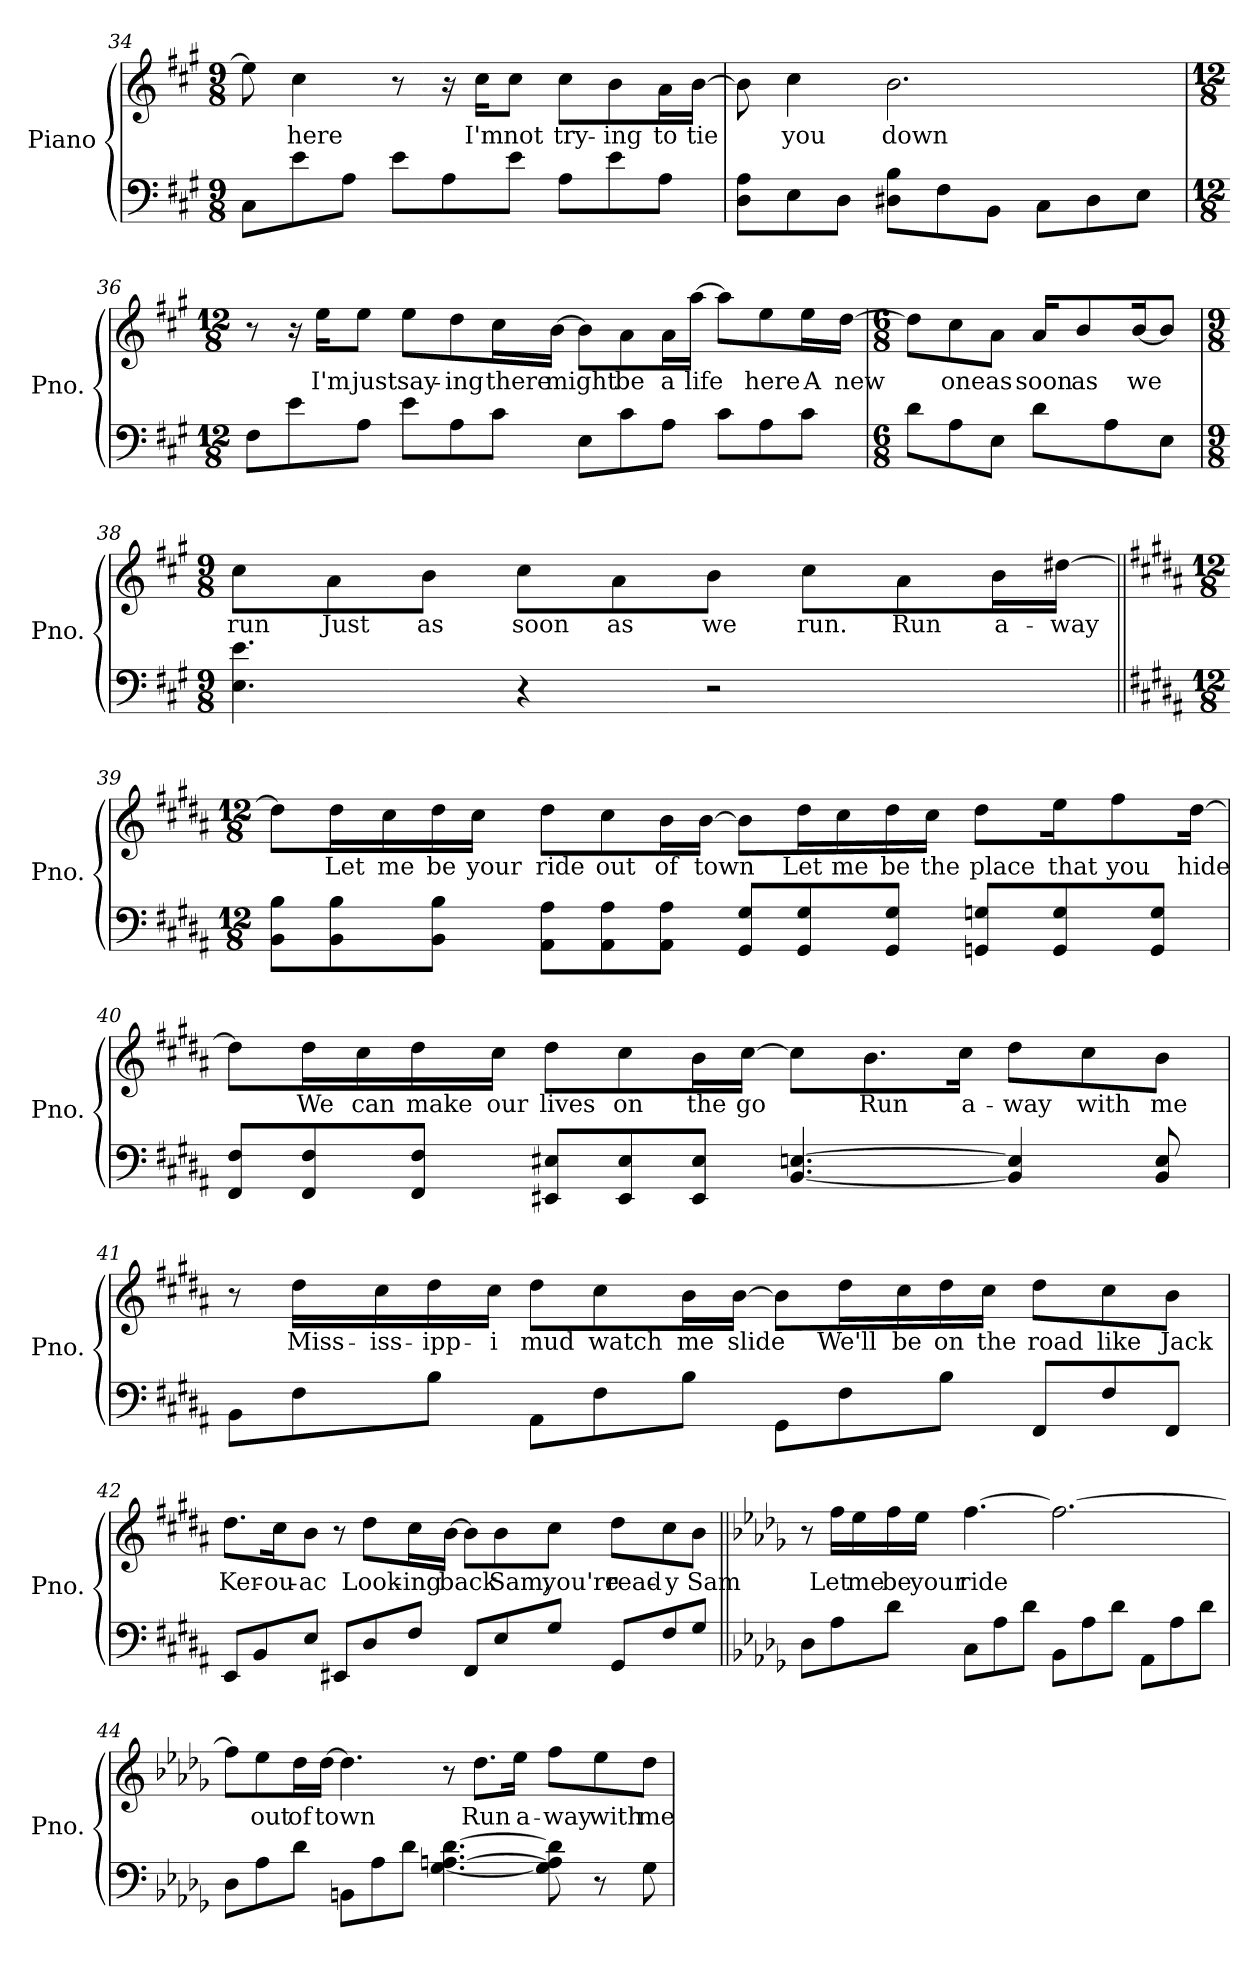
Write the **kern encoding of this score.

**kern	**kern	**text
*part1	*part1	*part1
*staff2	*staff1	*staff1
*I"Piano	*	*
*I'Pno.	*	*
*clefF4	*clefG2	*
*k[f#c#g#]	*k[f#c#g#]	*
*M9/8	*M9/8	*
=34	=34	=34
8C#\L	8ee\]	.
8e\	4cc#\	here
8A\J	.	.
8e\L	8r	.
8A\	16r	.
.	16cc#\KL	I'm
8e\J	8cc#\J	not
8A\L	8cc#\L	try-
8e\	8b\	-ing
8A\J	16a\L	to
.	[16b\JJ	tie
!!LO:LB:g=z
=35	=35	=35
8D\ 8A\L	8b\]	.
8E\	4cc#\	you
8D\J	.	.
8D#X\ 8B\L	2.b\	down
8F#\	.	.
8BB\J	.	.
8C#\L	.	.
8D#\	.	.
8E\J	.	.
=36	=36	=36
*M12/8	*M12/8	*
8F#\L	8r	.
8e\	16r	.
.	16ee\KL	I'm
8A\J	8ee\J	just
8e\L	8ee\L	say-
8A\	8dd\	-ing
8c#\J	16cc#\L	there
.	[16b\JJ	might
8E\L	8b\L]	.
8c#\	8a\	be
8A\J	16a\L	a
.	[16aa\JJ	life
8c#\L	8aa\L]	.
8A\	8ee\	here
8c#\J	16ee\L	A
.	[16dd\JJ	new
!!LO:PB:g=z
=37	=37	=37
*M6/8	*M6/8	*
8d\L	8dd\L]	.
8A\	8cc#\	one
8E\J	8a\J	as
8d\L	16a/KL	soon
.	8b/	as
8A\	.	.
.	[16b/K	we
8E\J	8b/J]	.
=38	=38	=38
*M9/8	*M9/8	*
4.E\ 4.e\	8cc#\L	run
.	8a\	Just
.	8b\J	as
4r	8cc#\L	soon
.	8a\	as
2r	8b\J	we
.	8cc#\L	run.
.	8a\	Run
.	16b\L	a-
.	[16dd#X\JJ	-way
!!LO:LB:g=z
=39||	=39||	=39||
*k[f#c#g#d#a#]	*k[f#c#g#d#a#]	*
*M12/8	*M12/8	*
8BB\ 8B\L	8dd#\L]	.
8BB\ 8B\	16dd#\L	Let
.	16cc#\	me
8BB\ 8B\J	16dd#\	be
.	16cc#\JJ	your
8AA#\ 8A#\L	8dd#\L	ride
8AA#\ 8A#\	8cc#\	out
8AA#\ 8A#\J	16b\L	of
.	[16b\JJ	town
8GG#/ 8G#/L	8b\L]	.
8GG#/ 8G#/	16dd#\L	Let
.	16cc#\	me
8GG#/ 8G#/J	16dd#\	be
.	16cc#\JJ	the
8GGn/ 8Gn/L	8dd#\L	place
8GG/ 8G/	16ee\K	that
.	8ff#\	you
8GG/ 8G/J	.	.
.	[16dd#\Jk	hide
!!LO:LB:g=z
=40	=40	=40
8FF#/ 8F#/L	8dd#\L]	.
8FF#/ 8F#/	16dd#\L	We
.	16cc#\	can
8FF#/ 8F#/J	16dd#\	make
.	16cc#\JJ	our
8EE#X/ 8E#X/L	8dd#\L	lives
8EE#/ 8E#/	8cc#\	on
8EE#/ 8E#/J	16b\L	the
.	[16cc#\JJ	go
[4.BB/ [4.En/	8cc#\L]	.
.	8.b\	Run
.	16cc#\Jk	a-
4BB/] 4E/]	8dd#\L	-way
.	8cc#\	with
8BB/ 8E/	8b\J	me
!!LO:LB:g=z
=41	=41	=41
8BB\L	8r	.
8F#\	16dd#\LL	Miss-
.	16cc#\	-iss-
8B\J	16dd#\	-ipp-
.	16cc#\JJ	-i
8AA#\L	8dd#\L	mud
8F#\	8cc#\	watch
8B\J	16b\L	me
.	[16b\JJ	slide
8GG#\L	8b\L]	.
8F#\	16dd#\L	We'll
.	16cc#\	be
8B\J	16dd#\	on
.	16cc#\JJ	the
8FF#/L	8dd#\L	road
8F#/	8cc#\	like
8FF#/J	8b\J	Jack
!!LO:LB:g=z
=42	=42	=42
8EE/L	8.dd#\L	Ker-
8BB/	.	.
.	16cc#\K	-ou-
8E/J	8b\J	-ac
8EE#X/L	8r	.
8D#/	8dd#\L	Look-
8F#/J	16cc#\L	-ing
.	[16b\JJ	back
8FF#/L	8b\L]	.
8E/	8b\	Sam,
8G#/J	8cc#\J	you're
8GG#/L	8dd#\L	read-
8F#/	8cc#\	-y
8G#/J	8b\J	Sam
!!LO:LB:g=z
=43||	=43||	=43||
*k[b-e-a-d-g-]	*k[b-e-a-d-g-]	*
8D-\L	8r	.
8A-\	16ff\LL	Let
.	16ee-\	me
8d-\J	16ff\	be
.	16ee-\JJ	your
8C\L	[4.ff\	ride
8A-\	.	.
8d-\J	.	.
8BB-\L	2.ff\_	.
8A-\	.	.
8d-\J	.	.
8AA-\L	.	.
8A-\	.	.
8d-\J	.	.
=44	=44	=44
8D-\L	8ff\L]	.
8A-\	8ee-\	out
8d-\J	16dd-\L	of
.	[16dd-\JJ	town
8BBn\L	4.dd-\]	.
8A-\	.	.
8d-\J	.	.
[4.G-\ [4.An\ [4.d-\	8r	.
.	8.dd-\L	Run
.	16ee-\Jk	a-
8G-\] 8A\] 8d-\]	8ff\L	-way
8r	8ee-\	with
8G-\	8dd-\J	me
=	=	=
*-	*-	*-
